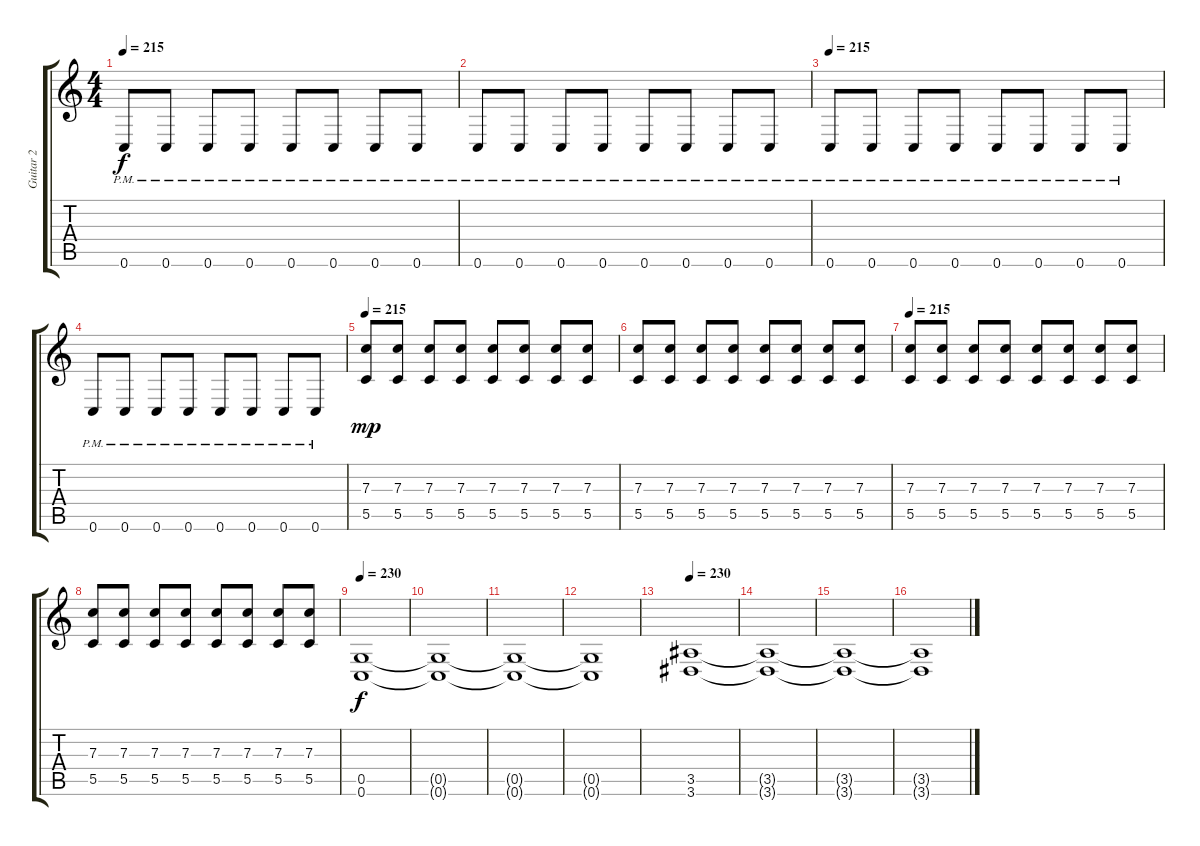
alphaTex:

\track ("Guitar 2" "Guitar 2") {instrument distortionguitar}
\staff {score tabs}
\tuning (D4 A3 F3 C3 G2 C2) {hide}
\ts (4 4)
\tempo 215
\clef g2
\ks c
0.6{pm}.8{dy f} 0.6{pm}.8 0.6{pm}.8 0.6{pm}.8 0.6{pm}.8 0.6{pm}.8 0.6{pm}.8 0.6{pm}.8 |
0.6{pm}.8 0.6{pm}.8 0.6{pm}.8 0.6{pm}.8 0.6{pm}.8 0.6{pm}.8 0.6{pm}.8 0.6{pm}.8 |
\tempo 215
0.6{pm}.8 0.6{pm}.8 0.6{pm}.8 0.6{pm}.8 0.6{pm}.8 0.6{pm}.8 0.6{pm}.8 0.6{pm}.8 |
0.6{pm}.8 0.6{pm}.8 0.6{pm}.8 0.6{pm}.8 0.6{pm}.8 0.6{pm}.8 0.6{pm}.8 0.6{pm}.8 |
\tempo 215
(7.3 5.5).8{dy mp} (7.3 5.5).8 (7.3 5.5).8 (7.3 5.5).8 (7.3 5.5).8 (7.3 5.5).8 (7.3 5.5).8 (7.3 5.5).8 |
(7.3 5.5).8 (7.3 5.5).8 (7.3 5.5).8 (7.3 5.5).8 (7.3 5.5).8 (7.3 5.5).8 (7.3 5.5).8 (7.3 5.5).8 |
\tempo 215
(7.3 5.5).8 (7.3 5.5).8 (7.3 5.5).8 (7.3 5.5).8 (7.3 5.5).8 (7.3 5.5).8 (7.3 5.5).8 (7.3 5.5).8 |
(7.3 5.5).8 (7.3 5.5).8 (7.3 5.5).8 (7.3 5.5).8 (7.3 5.5).8 (7.3 5.5).8 (7.3 5.5).8 (7.3 5.5).8 |
\tempo 230
(0.5 0.6).1{dy f} |
(0.5{t} 0.6{t}).1 |
(0.5{t} 0.6{t}).1 |
(0.5{t} 0.6{t}).1 |
\tempo 230
(3.5 3.6).1 |
(3.5{t} 3.6{t}).1 |
(3.5{t} 3.6{t}).1 |
(3.5{t} 3.6{t}).1
